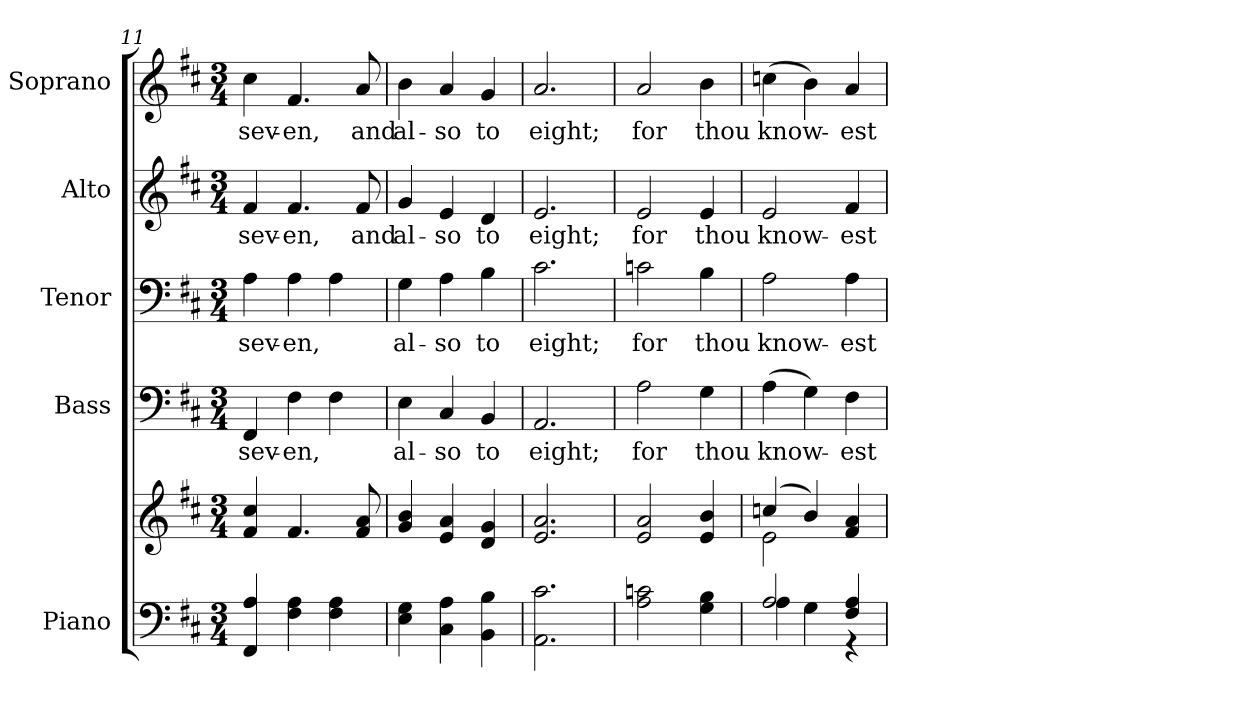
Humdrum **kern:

**kern	**kern	**kern	**text	**kern	**text	**kern	**text	**kern	**text
*part5	*part5	*part4	*part4	*part3	*part3	*part2	*part2	*part1	*part1
*staff6	*staff5	*staff4	*staff4	*staff3	*staff3	*staff2	*staff2	*staff1	*staff1
*I"Piano	*	*I"Bass	*	*I"Tenor	*	*I"Alto	*	*I"Soprano	*
*I'Pno.	*	*I'B.	*	*I'T.	*	*I'A.	*	*I'S.	*
*clefF4	*clefG2	*clefF4	*	*clefF4	*	*clefG2	*	*clefG2	*
*k[f#c#]	*k[f#c#]	*k[f#c#]	*	*k[f#c#]	*	*k[f#c#]	*	*k[f#c#]	*
*D:	*D:	*D:	*	*D:	*	*D:	*	*D:	*
*M3/4	*M3/4	*M3/4	*	*M3/4	*	*M3/4	*	*M3/4	*
=11	=11	=11	=11	=11	=11	=11	=11	=11	=11
!	!	!	!LO:LY:b:color=#000000	!	!	!	!	!	!
!	!	!	!	!	!LO:LY:b:color=#000000	!	!	!	!
!	!	!	!	!	!	!	!LO:LY:b:color=#000000	!	!
!	!	!	!	!	!	!	!	!	!LO:LY:b:color=#000000
4FF#i/ 4Ai	4f#i/ 4cc#i	4FF#i/	sev-	4Ai\	sev-	4f#i/	sev-	4cc#i\	sev-
!	!	!	!LO:LY:b:color=#000000	!	!	!	!	!	!
!	!	!	!	!	!LO:LY:b:color=#000000	!	!	!	!
!	!	!	!	!	!	!	!LO:LY:b:color=#000000	!	!
!	!	!	!	!	!	!	!	!	!LO:LY:b:color=#000000
4F#i\ 4Ai	4.f#i/	4F#i\	-en,	4Ai\	-en,	4.f#i/	-en,	4.f#i/	-en,
4F#i\ 4Ai	.	4F#i\	.	4Ai\	.	.	.	.	.
!	!	!	!	!	!	!	!LO:LY:b:color=#000000	!	!
!	!	!	!	!	!	!	!	!	!LO:LY:b:color=#000000
.	8f#i/ 8ai	.	.	.	.	8f#i/	and	8ai/	and
=12	=12	=12	=12	=12	=12	=12	=12	=12	=12
!	!	!	!LO:LY:b:color=#000000	!	!	!	!	!	!
!	!	!	!	!	!LO:LY:b:color=#000000	!	!	!	!
!	!	!	!	!	!	!	!LO:LY:b:color=#000000	!	!
!	!	!	!	!	!	!	!	!	!LO:LY:b:color=#000000
4Ei\ 4Gi	4gi/ 4bi	4Ei\	al-	4Gi\	al-	4gi/	al-	4bi\	al-
!	!	!	!LO:LY:b:color=#000000	!	!	!	!	!	!
!	!	!	!	!	!LO:LY:b:color=#000000	!	!	!	!
!	!	!	!	!	!	!	!LO:LY:b:color=#000000	!	!
!	!	!	!	!	!	!	!	!	!LO:LY:b:color=#000000
4C#i\ 4Ai	4ei/ 4ai	4C#i/	-so	4Ai\	-so	4ei/	-so	4ai/	-so
!	!	!	!LO:LY:b:color=#000000	!	!	!	!	!	!
!	!	!	!	!	!LO:LY:b:color=#000000	!	!	!	!
!	!	!	!	!	!	!	!LO:LY:b:color=#000000	!	!
!	!	!	!	!	!	!	!	!	!LO:LY:b:color=#000000
4BBi\ 4Bi	4di/ 4gi	4BBi/	to	4Bi\	to	4di/	to	4gi/	to
=13	=13	=13	=13	=13	=13	=13	=13	=13	=13
!	!	!	!LO:LY:b:color=#000000	!	!	!	!	!	!
!	!	!	!	!	!LO:LY:b:color=#000000	!	!	!	!
!	!	!	!	!	!	!	!LO:LY:b:color=#000000	!	!
!	!	!	!	!	!	!	!	!	!LO:LY:b:color=#000000
2.AAi\ 2.c#i	2.ei/ 2.ai	2.AAi/	eight;	2.c#i\	eight;	2.ei/	eight;	2.ai/	eight;
=14	=14	=14	=14	=14	=14	=14	=14	=14	=14
!	!	!	!LO:LY:b:color=#000000	!	!	!	!	!	!
!	!	!	!	!	!LO:LY:b:color=#000000	!	!	!	!
!	!	!	!	!	!	!	!LO:LY:b:color=#000000	!	!
!	!	!	!	!	!	!	!	!	!LO:LY:b:color=#000000
2Ai\ 2cni	2ei/ 2ai	2Ai\	for	2cni\	for	2ei/	for	2ai/	for
!	!	!	!LO:LY:b:color=#000000	!	!	!	!	!	!
!	!	!	!	!	!LO:LY:b:color=#000000	!	!	!	!
!	!	!	!	!	!	!	!LO:LY:b:color=#000000	!	!
!	!	!	!	!	!	!	!	!	!LO:LY:b:color=#000000
4Gi\ 4Bi	4ei/ 4bi	4Gi\	thou	4Bi\	thou	4ei/	thou	4bi\	thou
!!LO:PB:g=z
=15	=15	=15	=15	=15	=15	=15	=15	=15	=15
*^	*^	*	*	*	*	*	*	*	*
!	!	!	!	!	!LO:LY:b:color=#000000	!	!	!	!	!	!
!	!	!	!	!	!	!	!LO:LY:b:color=#000000	!	!	!	!
!	!	!	!	!	!	!	!	!	!LO:LY:b:color=#000000	!	!
!	!	!	!	!	!	!	!	!	!	!	!LO:LY:b:color=#000000
2Ai/	4Ai\	(4ccni/	2ei\	(4Ai\	know-	2Ai\	know-	2ei/	know-	(4ccni\	know-
.	4Gi\	4bi/)	.	4Gi\)	.	.	.	.	.	4bi\)	.
!	!	!	!	!	!LO:LY:b:color=#000000	!	!	!	!	!	!
!	!	!	!	!	!	!	!LO:LY:b:color=#000000	!	!	!	!
!	!	!	!	!	!	!	!	!	!LO:LY:b:color=#000000	!	!
!	!	!	!	!	!	!	!	!	!	!	!LO:LY:b:color=#000000
4F#i/ 4Ai	4r	4f#i/ 4ai	4ryy	4F#i\	-est	4Ai\	-est	4f#i/	-est	4ai/	-est
*v	*v	*	*	*	*	*	*	*	*	*	*
*	*v	*v	*	*	*	*	*	*	*	*
=	=	=	=	=	=	=	=	=	=
*-	*-	*-	*-	*-	*-	*-	*-	*-	*-
